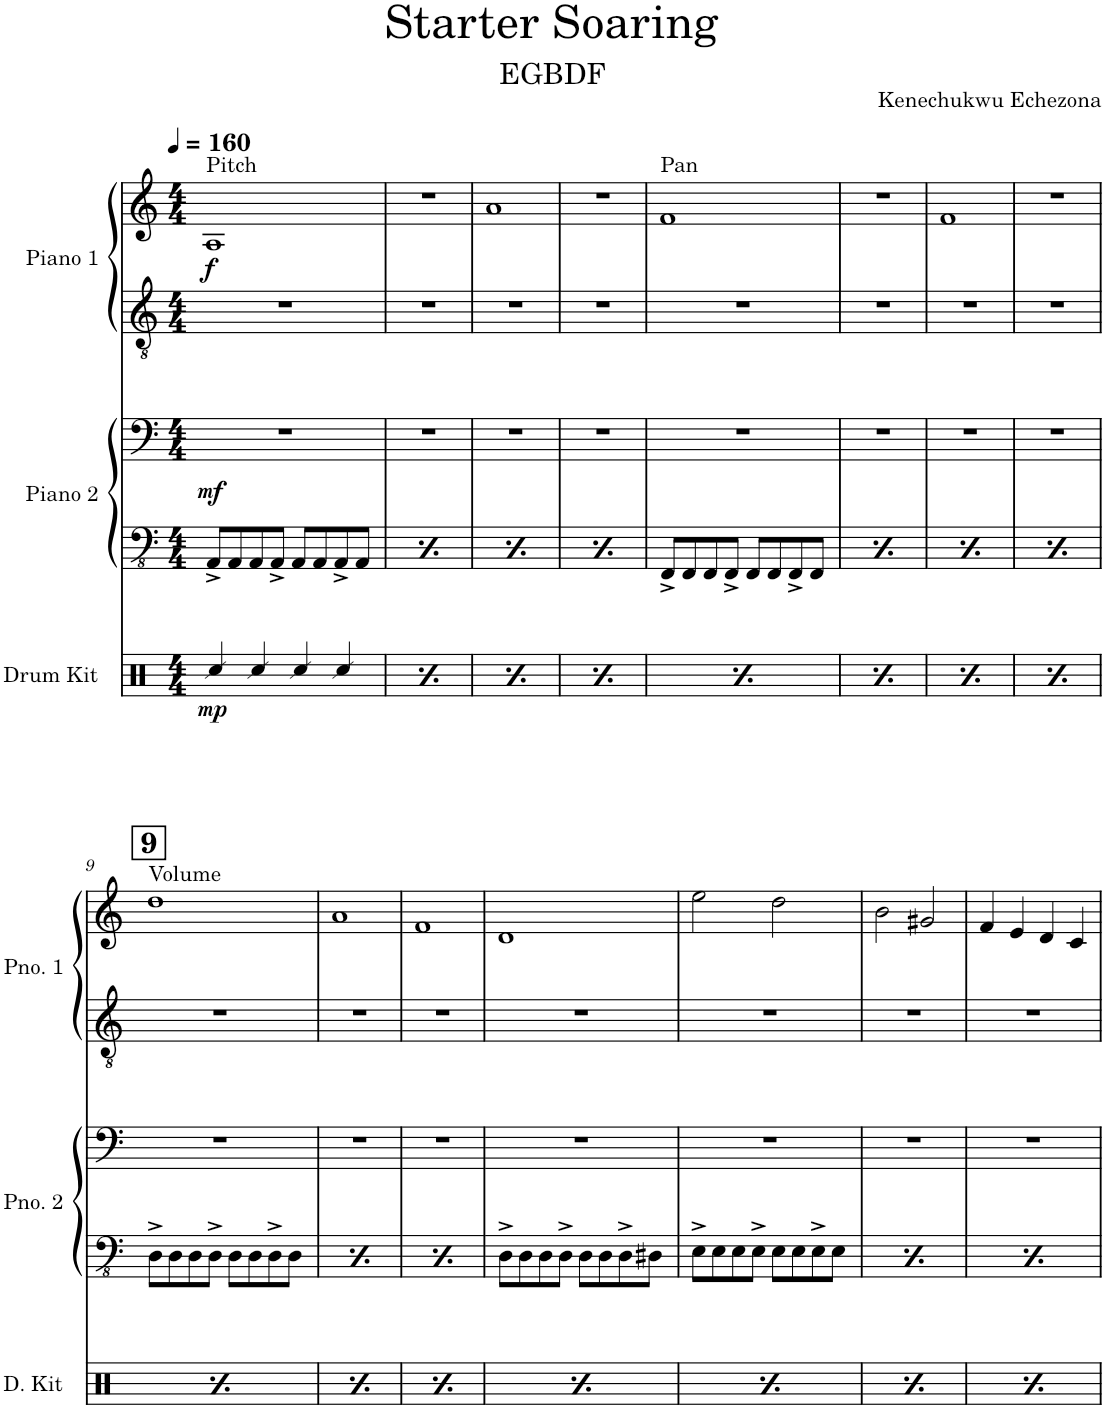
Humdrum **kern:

**kern	**dynam	**kern	**kern	**dynam	**kern	**kern	**dynam
*part3	*part3	*part2	*part2	*part2	*part1	*part1	*part1
*staff5	*staff5	*staff4	*staff3	*staff3/4	*staff2	*staff1	*staff1/2
*I"Drum Kit	*	*I"Piano 2	*	*	*I"Piano 1	*	*
*I'D. Kit	*	*I'Pno. 2	*	*	*I'Pno. 1	*	*
*clefX	*	*clefFv4	*clefF4	*	*clefGv2	*clefG2	*
*k[]	*	*k[]	*k[]	*	*k[]	*k[]	*
*M4/4	*	*M4/4	*M4/4	*	*M4/4	*M4/4	*
*MM160	*	*MM160	*MM160	*	*MM160	*MM160	*
=1	=1	=1	=1	=1	=1	=1	=1
!	!	!	!	!	!	!LO:TX:a:t=Pitch	!
!	!LO:DY:b	!	!	!LO:DY:b	!	!	!LO:DY:b
4Rcc/	mp	8AAA^/L	1r	mf	1r	1A	f
.	.	8AAA/	.	.	.	.	.
4Rcc/	.	8AAA/	.	.	.	.	.
.	.	8AAA^/J	.	.	.	.	.
4Rcc/	.	8AAA/L	.	.	.	.	.
.	.	8AAA/	.	.	.	.	.
4Rcc/	.	8AAA^/	.	.	.	.	.
.	.	8AAA/J	.	.	.	.	.
=2	=2	=2	=2	=2	=2	=2	=2
!	!LO:DY:b	!	!	!	!	!	!
4Rcc/	mp	8AAA^/L	1r	.	1r	1r	.
.	.	8AAA/	.	.	.	.	.
4Rcc/	.	8AAA/	.	.	.	.	.
.	.	8AAA^/J	.	.	.	.	.
4Rcc/	.	8AAA/L	.	.	.	.	.
.	.	8AAA/	.	.	.	.	.
4Rcc/	.	8AAA^/	.	.	.	.	.
.	.	8AAA/J	.	.	.	.	.
=3	=3	=3	=3	=3	=3	=3	=3
!	!LO:DY:b	!	!	!	!	!	!
4Rcc/	mp	8AAA^/L	1r	.	1r	1a	.
.	.	8AAA/	.	.	.	.	.
4Rcc/	.	8AAA/	.	.	.	.	.
.	.	8AAA^/J	.	.	.	.	.
4Rcc/	.	8AAA/L	.	.	.	.	.
.	.	8AAA/	.	.	.	.	.
4Rcc/	.	8AAA^/	.	.	.	.	.
.	.	8AAA/J	.	.	.	.	.
=4	=4	=4	=4	=4	=4	=4	=4
!	!LO:DY:b	!	!	!	!	!	!
4Rcc/	mp	8AAA^/L	1r	.	1r	1r	.
.	.	8AAA/	.	.	.	.	.
4Rcc/	.	8AAA/	.	.	.	.	.
.	.	8AAA^/J	.	.	.	.	.
4Rcc/	.	8AAA/L	.	.	.	.	.
.	.	8AAA/	.	.	.	.	.
4Rcc/	.	8AAA^/	.	.	.	.	.
.	.	8AAA/J	.	.	.	.	.
=5	=5	=5	=5	=5	=5	=5	=5
!	!	!	!	!	!	!LO:TX:a:t=Pan	!
!	!LO:DY:b	!	!	!	!	!	!
4Rcc/	mp	8FFF^/L	1r	.	1r	1f	.
.	.	8FFF/	.	.	.	.	.
4Rcc/	.	8FFF/	.	.	.	.	.
.	.	8FFF^/J	.	.	.	.	.
4Rcc/	.	8FFF/L	.	.	.	.	.
.	.	8FFF/	.	.	.	.	.
4Rcc/	.	8FFF^/	.	.	.	.	.
.	.	8FFF/J	.	.	.	.	.
=6	=6	=6	=6	=6	=6	=6	=6
!	!LO:DY:b	!	!	!	!	!	!
4Rcc/	mp	8FFF^/L	1r	.	1r	1r	.
.	.	8FFF/	.	.	.	.	.
4Rcc/	.	8FFF/	.	.	.	.	.
.	.	8FFF^/J	.	.	.	.	.
4Rcc/	.	8FFF/L	.	.	.	.	.
.	.	8FFF/	.	.	.	.	.
4Rcc/	.	8FFF^/	.	.	.	.	.
.	.	8FFF/J	.	.	.	.	.
=7	=7	=7	=7	=7	=7	=7	=7
!	!LO:DY:b	!	!	!	!	!	!
4Rcc/	mp	8FFF^/L	1r	.	1r	1f	.
.	.	8FFF/	.	.	.	.	.
4Rcc/	.	8FFF/	.	.	.	.	.
.	.	8FFF^/J	.	.	.	.	.
4Rcc/	.	8FFF/L	.	.	.	.	.
.	.	8FFF/	.	.	.	.	.
4Rcc/	.	8FFF^/	.	.	.	.	.
.	.	8FFF/J	.	.	.	.	.
=8	=8	=8	=8	=8	=8	=8	=8
!	!LO:DY:b	!	!	!	!	!	!
4Rcc/	mp	8FFF^/L	1r	.	1r	1r	.
.	.	8FFF/	.	.	.	.	.
4Rcc/	.	8FFF/	.	.	.	.	.
.	.	8FFF^/J	.	.	.	.	.
4Rcc/	.	8FFF/L	.	.	.	.	.
.	.	8FFF/	.	.	.	.	.
4Rcc/	.	8FFF^/	.	.	.	.	.
.	.	8FFF/J	.	.	.	.	.
!!LO:LB:g=z
!!LO:REH:place=s1:a:B:cj:fs=14:t=9
=9	=9	=9	=9	=9	=9	=9	=9
!	!	!	!	!	!	!LO:TX:a:t=Volume	!
!	!LO:DY:b	!	!	!	!	!	!
4Rcc/	mp	8DD^\L	1r	.	1r	1dd	.
.	.	8DD\	.	.	.	.	.
4Rcc/	.	8DD\	.	.	.	.	.
.	.	8DD^\J	.	.	.	.	.
4Rcc/	.	8DD\L	.	.	.	.	.
.	.	8DD\	.	.	.	.	.
4Rcc/	.	8DD^\	.	.	.	.	.
.	.	8DD\J	.	.	.	.	.
=10	=10	=10	=10	=10	=10	=10	=10
!	!LO:DY:b	!	!	!	!	!	!
4Rcc/	mp	8DD^\L	1r	.	1r	1a	.
.	.	8DD\	.	.	.	.	.
4Rcc/	.	8DD\	.	.	.	.	.
.	.	8DD^\J	.	.	.	.	.
4Rcc/	.	8DD\L	.	.	.	.	.
.	.	8DD\	.	.	.	.	.
4Rcc/	.	8DD^\	.	.	.	.	.
.	.	8DD\J	.	.	.	.	.
=11	=11	=11	=11	=11	=11	=11	=11
!	!LO:DY:b	!	!	!	!	!	!
4Rcc/	mp	8DD^\L	1r	.	1r	1f	.
.	.	8DD\	.	.	.	.	.
4Rcc/	.	8DD\	.	.	.	.	.
.	.	8DD^\J	.	.	.	.	.
4Rcc/	.	8DD\L	.	.	.	.	.
.	.	8DD\	.	.	.	.	.
4Rcc/	.	8DD^\	.	.	.	.	.
.	.	8DD\J	.	.	.	.	.
=12	=12	=12	=12	=12	=12	=12	=12
!	!LO:DY:b	!	!	!	!	!	!
4Rcc/	mp	8DD^\L	1r	.	1r	1d	.
.	.	8DD\	.	.	.	.	.
4Rcc/	.	8DD\	.	.	.	.	.
.	.	8DD^\J	.	.	.	.	.
4Rcc/	.	8DD\L	.	.	.	.	.
.	.	8DD\	.	.	.	.	.
4Rcc/	.	8DD^\	.	.	.	.	.
.	.	8DD#X\J	.	.	.	.	.
=13	=13	=13	=13	=13	=13	=13	=13
!	!LO:DY:b	!	!	!	!	!	!
4Rcc/	mp	8EE^\L	1r	.	1r	2ee\	.
.	.	8EE\	.	.	.	.	.
4Rcc/	.	8EE\	.	.	.	.	.
.	.	8EE^\J	.	.	.	.	.
4Rcc/	.	8EE\L	.	.	.	2dd\	.
.	.	8EE\	.	.	.	.	.
4Rcc/	.	8EE^\	.	.	.	.	.
.	.	8EE\J	.	.	.	.	.
=14	=14	=14	=14	=14	=14	=14	=14
!	!LO:DY:b	!	!	!	!	!	!
4Rcc/	mp	8EE^\L	1r	.	1r	2b\	.
.	.	8EE\	.	.	.	.	.
4Rcc/	.	8EE\	.	.	.	.	.
.	.	8EE^\J	.	.	.	.	.
4Rcc/	.	8EE\L	.	.	.	2g#X/	.
.	.	8EE\	.	.	.	.	.
4Rcc/	.	8EE^\	.	.	.	.	.
.	.	8EE\J	.	.	.	.	.
=15	=15	=15	=15	=15	=15	=15	=15
!	!LO:DY:b	!	!	!	!	!	!
4Rcc/	mp	8EE^\L	1r	.	1r	4f/	.
.	.	8EE\	.	.	.	.	.
4Rcc/	.	8EE\	.	.	.	4e/	.
.	.	8EE^\J	.	.	.	.	.
4Rcc/	.	8EE\L	.	.	.	4d/	.
.	.	8EE\	.	.	.	.	.
4Rcc/	.	8EE^\	.	.	.	4c/	.
.	.	8EE\J	.	.	.	.	.
=	=	=	=	=	=	=	=
*-	*-	*-	*-	*-	*-	*-	*-
